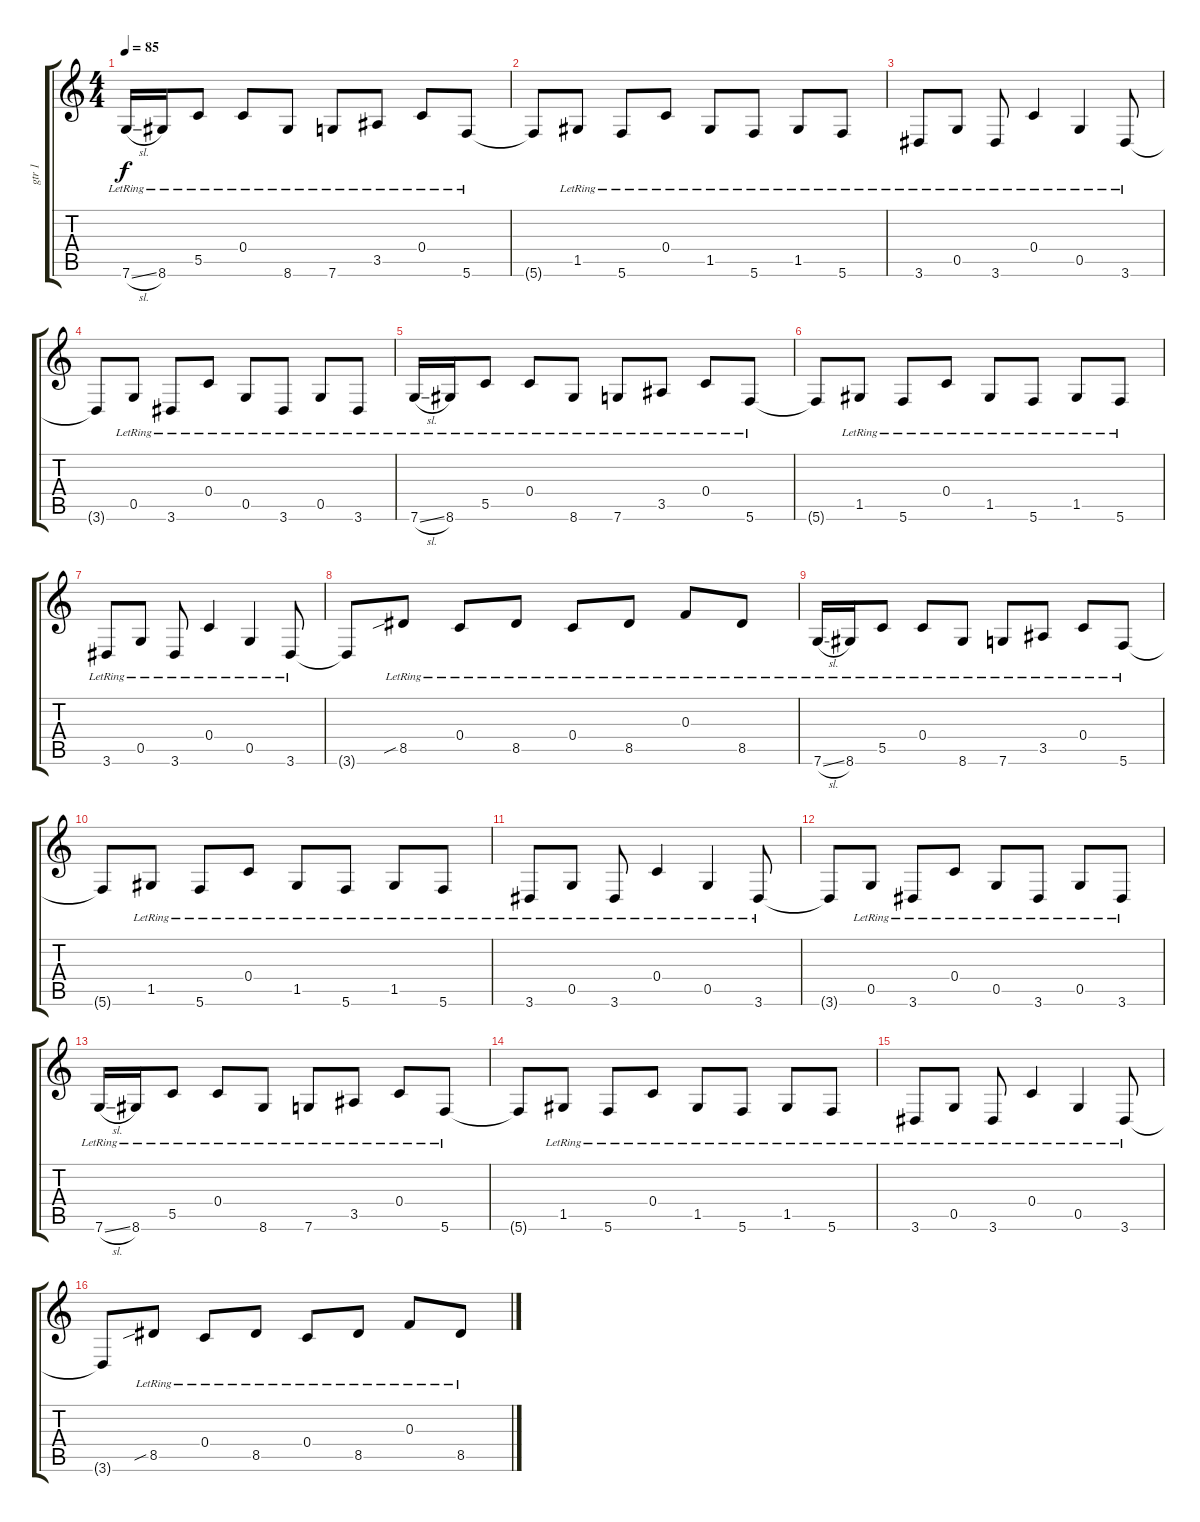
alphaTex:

\track ("gtr 1" "gtr 1") {instrument electricguitarjazz}
\staff {score tabs}
\tuning (D4 A3 F3 C3 G2 C2) {hide}
\ts (4 4)
\tempo 85
\clef g2
\ks c
7.6{sl lr}.16{dy f} 8.6{lr}.16 5.5{lr}.8 0.4{lr}.8 8.6{lr}.8 7.6{lr}.8 3.5{lr}.8 0.4{lr}.8 5.6{lr}.8 |
5.6{t}.8 1.5{lr}.8 5.6{lr}.8 0.4{lr}.8 1.5{lr}.8 5.6{lr}.8 1.5{lr}.8 5.6{lr}.8 |
3.6{lr}.8 0.5{lr}.8 3.6{lr}.8 0.4{lr}.4 0.5{lr}.4 3.6{lr}.8 |
3.6{t}.8 0.5{lr}.8 3.6{lr}.8 0.4{lr}.8 0.5{lr}.8 3.6{lr}.8 0.5{lr}.8 3.6{lr}.8 |
7.6{sl lr}.16 8.6{lr}.16 5.5{lr}.8 0.4{lr}.8 8.6{lr}.8 7.6{lr}.8 3.5{lr}.8 0.4{lr}.8 5.6{lr}.8 |
5.6{t}.8 1.5{lr}.8 5.6{lr}.8 0.4{lr}.8 1.5{lr}.8 5.6{lr}.8 1.5{lr}.8 5.6{lr}.8 |
3.6{lr}.8 0.5{lr}.8 3.6{lr}.8 0.4{lr}.4 0.5{lr}.4 3.6{lr}.8 |
3.6{t}.8 8.5{sib lr}.8 0.4{lr}.8 8.5{lr}.8 0.4{lr}.8 8.5{lr}.8 0.3{lr}.8 8.5{lr}.8 |
7.6{sl lr}.16 8.6{lr}.16 5.5{lr}.8 0.4{lr}.8 8.6{lr}.8 7.6{lr}.8 3.5{lr}.8 0.4{lr}.8 5.6{lr}.8 |
5.6{t}.8 1.5{lr}.8 5.6{lr}.8 0.4{lr}.8 1.5{lr}.8 5.6{lr}.8 1.5{lr}.8 5.6{lr}.8 |
3.6{lr}.8 0.5{lr}.8 3.6{lr}.8 0.4{lr}.4 0.5{lr}.4 3.6{lr}.8 |
3.6{t}.8 0.5{lr}.8 3.6{lr}.8 0.4{lr}.8 0.5{lr}.8 3.6{lr}.8 0.5{lr}.8 3.6{lr}.8 |
7.6{sl lr}.16 8.6{lr}.16 5.5{lr}.8 0.4{lr}.8 8.6{lr}.8 7.6{lr}.8 3.5{lr}.8 0.4{lr}.8 5.6{lr}.8 |
5.6{t}.8 1.5{lr}.8 5.6{lr}.8 0.4{lr}.8 1.5{lr}.8 5.6{lr}.8 1.5{lr}.8 5.6{lr}.8 |
3.6{lr}.8 0.5{lr}.8 3.6{lr}.8 0.4{lr}.4 0.5{lr}.4 3.6{lr}.8 |
3.6{t}.8 8.5{sib lr}.8 0.4{lr}.8 8.5{lr}.8 0.4{lr}.8 8.5{lr}.8 0.3{lr}.8 8.5{lr}.8
